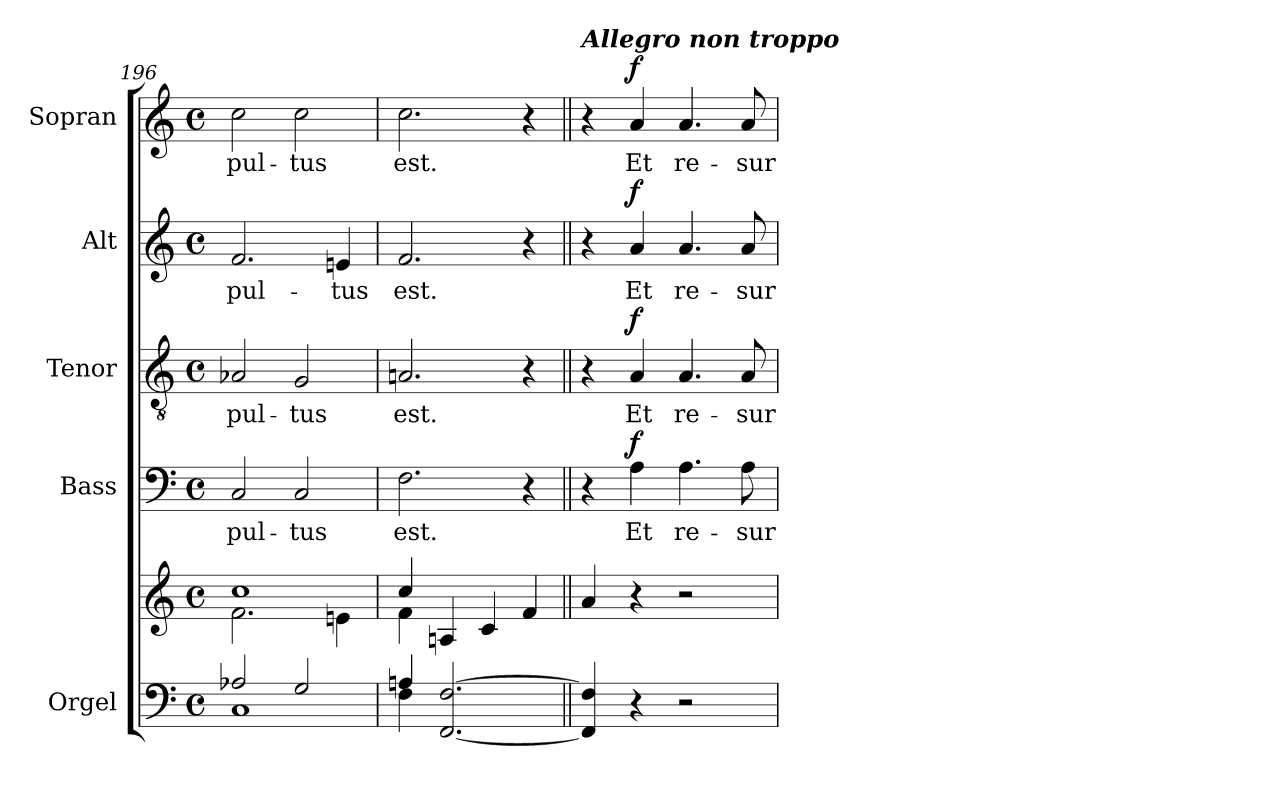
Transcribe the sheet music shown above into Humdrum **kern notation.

**kern	**kern	**kern	**text	**dynam	**kern	**text	**dynam	**kern	**text	**dynam	**kern	**text	**dynam
*part5	*part5	*part4	*part4	*part4	*part3	*part3	*part3	*part2	*part2	*part2	*part1	*part1	*part1
*staff6	*staff5	*staff4	*staff4	*staff4	*staff3	*staff3	*staff3	*staff2	*staff2	*staff2	*staff1	*staff1	*staff1
*I"Orgel	*	*I"Bass	*	*	*I"Tenor	*	*	*I"Alt	*	*	*I"Sopran	*	*
*I'Org.	*	*I'B.	*	*	*I'T.	*	*	*I'A.	*	*	*I'S.	*	*
*clefF4	*clefG2	*clefF4	*	*	*clefGv2	*	*	*clefG2	*	*	*clefG2	*	*
*k[]	*k[]	*k[]	*	*	*k[]	*	*	*k[]	*	*	*k[]	*	*
*C:	*C:	*C:	*	*	*C:	*	*	*C:	*	*	*C:	*	*
*M4/4	*M4/4	*M4/4	*	*	*M4/4	*	*	*M4/4	*	*	*M4/4	*	*
*met(c)	*met(c)	*met(c)	*	*	*met(c)	*	*	*met(c)	*	*	*met(c)	*	*
=196	=196	=196	=196	=196	=196	=196	=196	=196	=196	=196	=196	=196	=196
*^	*^	*	*	*	*	*	*	*	*	*	*	*	*
!	!	!	!	!	!LO:LY:b	!	!	!LO:LY:b	!	!	!LO:LY:b	!	!	!LO:LY:b	!
2A-X/	1C	1cc	2.f\	2C/	-pul-	.	2A-X/	-pul-	.	2.f/	-pul-	.	2cc\	-pul-	.
!	!	!	!	!	!LO:LY:b	!	!	!LO:LY:b	!	!	!	!	!	!LO:LY:b	!
2G/	.	.	.	2C/	-tus	.	2G/	-tus	.	.	.	.	2cc\	-tus	.
!	!	!	!	!	!	!	!	!	!	!	!LO:LY:b	!	!	!	!
.	.	.	4en\	.	.	.	.	.	.	4en/	-tus	.	.	.	.
=197	=197	=197	=197	=197	=197	=197	=197	=197	=197	=197	=197	=197	=197	=197	=197
!	!	!	!	!	!LO:LY:b	!	!	!LO:LY:b	!	!	!LO:LY:b	!	!	!LO:LY:b	!
4An/	4F\	4cc/	4f\	2.F\	est.	.	2.An/	est.	.	2.f/	est.	.	2.cc\	est.	.
[<2.FF/ [>2.F/	4ryy	4An/	4ryy	.	.	.	.	.	.	.	.	.	.	.	.
.	2ryy	4c/	2ryy	.	.	.	.	.	.	.	.	.	.	.	.
.	.	4f/	.	4r	.	.	4r	.	.	4r	.	.	4r	.	.
*v	*v	*	*	*	*	*	*	*	*	*	*	*	*	*	*
*	*v	*v	*	*	*	*	*	*	*	*	*	*	*	*
=198||	=198||	=198||	=198||	=198||	=198||	=198||	=198||	=198||	=198||	=198||	=198||	=198||	=198||
!	!	!	!	!	!	!	!	!	!	!	!LO:TX:a:Bi:t=Allegro non troppo	!	!
4FF/] 4F/]	4a/	4r	.	.	4r	.	.	4r	.	.	4r	.	.
!	!	!	!LO:LY:b	!LO:DY:a	!	!LO:LY:b	!LO:DY:a	!	!LO:LY:b	!LO:DY:a	!	!LO:LY:b	!LO:DY:a
4r	4r	4A\	Et	f	4A/	Et	f	4a/	Et	f	4a/	Et	f
!	!	!	!LO:LY:b	!	!	!LO:LY:b	!	!	!LO:LY:b	!	!	!LO:LY:b	!
2r	2r	4.A\	re-	.	4.A/	re-	.	4.a/	re-	.	4.a/	re-	.
!	!	!	!LO:LY:b	!	!	!LO:LY:b	!	!	!LO:LY:b	!	!	!LO:LY:b	!
.	.	8A\	-sur-	.	8A/	-sur-	.	8a/	-sur-	.	8a/	-sur-	.
=	=	=	=	=	=	=	=	=	=	=	=	=	=
*-	*-	*-	*-	*-	*-	*-	*-	*-	*-	*-	*-	*-	*-
